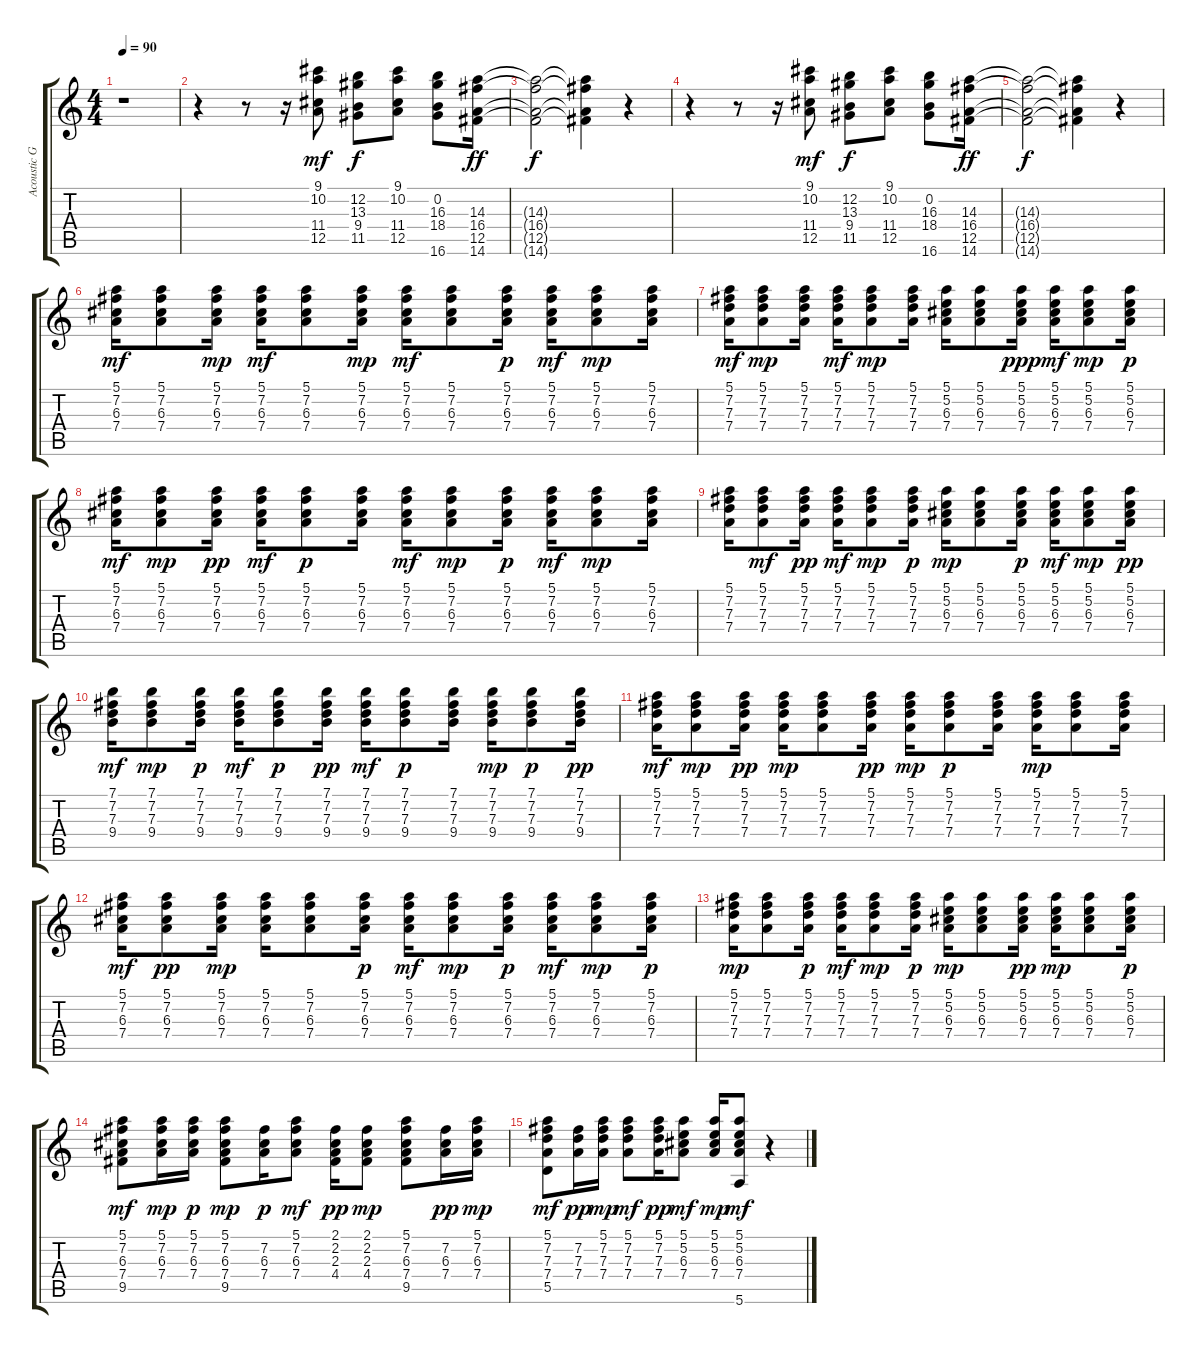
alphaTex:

\track ("Acoustic Guitar 2" "Acoustic G") {instrument acousticguitarsteel}
\staff {score tabs}
\tuning (E4 B3 G3 D3 A2 E2) {hide}
\ts (4 4)
\tempo 90
\clef g2
\ks c
r.1{dy f} |
r.4 r.8 r.16 (9.1 10.2 11.4 12.5).8{dy mf} (12.2 13.3 9.4 11.5).8{dy f} (9.1 10.2 11.4 12.5).8 (0.2 16.3 18.4 16.6).8 (14.3 16.4 12.5 14.6).16{dy ff} |
(14.3{t} 16.4{t} 12.5{t} 14.6{t}).2{dy f} (14.3{t} 16.4{t} 12.5{t} 14.6{t}).4 r.4 |
r.4 r.8 r.16 (9.1 10.2 11.4 12.5).8{dy mf} (12.2 13.3 9.4 11.5).8{dy f} (9.1 10.2 11.4 12.5).8 (0.2 16.3 18.4 16.6).8 (14.3 16.4 12.5 14.6).16{dy ff} |
(14.3{t} 16.4{t} 12.5{t} 14.6{t}).2{dy f} (14.3{t} 16.4{t} 12.5{t} 14.6{t}).4 r.4 |
(5.1 7.2 6.3 7.4).16{dy mf} (5.1 7.2 6.3 7.4).8 (5.1 7.2 6.3 7.4).16{dy mp} (5.1 7.2 6.3 7.4).16{dy mf} (5.1 7.2 6.3 7.4).8 (5.1 7.2 6.3 7.4).16{dy mp} (5.1 7.2 6.3 7.4).16{dy mf} (5.1 7.2 6.3 7.4).8 (5.1 7.2 6.3 7.4).16{dy p} (5.1 7.2 6.3 7.4).16{dy mf} (5.1 7.2 6.3 7.4).8{dy mp} (5.1 7.2 6.3 7.4).16 |
(5.1 7.2 7.3 7.4).16{dy mf} (5.1 7.2 7.3 7.4).8{dy mp} (5.1 7.2 7.3 7.4).16 (5.1 7.2 7.3 7.4).16{dy mf} (5.1 7.2 7.3 7.4).8{dy mp} (5.1 7.2 7.3 7.4).16 (5.1 5.2 6.3 7.4).16 (5.1 5.2 6.3 7.4).8 (5.1 5.2 6.3 7.4).16{dy ppp} (5.1 5.2 6.3 7.4).16{dy mf} (5.1 5.2 6.3 7.4).8{dy mp} (5.1 5.2 6.3 7.4).16{dy p} |
(5.1 7.2 6.3 7.4).16{dy mf} (5.1 7.2 6.3 7.4).8{dy mp} (5.1 7.2 6.3 7.4).16{dy pp} (5.1 7.2 6.3 7.4).16{dy mf} (5.1 7.2 6.3 7.4).8{dy p} (5.1 7.2 6.3 7.4).16 (5.1 7.2 6.3 7.4).16{dy mf} (5.1 7.2 6.3 7.4).8{dy mp} (5.1 7.2 6.3 7.4).16{dy p} (5.1 7.2 6.3 7.4).16{dy mf} (5.1 7.2 6.3 7.4).8{dy mp} (5.1 7.2 6.3 7.4).16 |
(5.1 7.2 7.3 7.4).16 (5.1 7.2 7.3 7.4).8{dy mf} (5.1 7.2 7.3 7.4).16{dy pp} (5.1 7.2 7.3 7.4).16{dy mf} (5.1 7.2 7.3 7.4).8{dy mp} (5.1 7.2 7.3 7.4).16{dy p} (5.1 5.2 6.3 7.4).16{dy mp} (5.1 5.2 6.3 7.4).8 (5.1 5.2 6.3 7.4).16{dy p} (5.1 5.2 6.3 7.4).16{dy mf} (5.1 5.2 6.3 7.4).8{dy mp} (5.1 5.2 6.3 7.4).16{dy pp} |
(7.1 7.2 7.3 9.4).16{dy mf} (7.1 7.2 7.3 9.4).8{dy mp} (7.1 7.2 7.3 9.4).16{dy p} (7.1 7.2 7.3 9.4).16{dy mf} (7.1 7.2 7.3 9.4).8{dy p} (7.1 7.2 7.3 9.4).16{dy pp} (7.1 7.2 7.3 9.4).16{dy mf} (7.1 7.2 7.3 9.4).8{dy p} (7.1 7.2 7.3 9.4).16 (7.1 7.2 7.3 9.4).16{dy mp} (7.1 7.2 7.3 9.4).8{dy p} (7.1 7.2 7.3 9.4).16{dy pp} |
(5.1 7.2 7.3 7.4).16{dy mf} (5.1 7.2 7.3 7.4).8{dy mp} (5.1 7.2 7.3 7.4).16{dy pp} (5.1 7.2 7.3 7.4).16{dy mp} (5.1 7.2 7.3 7.4).8 (5.1 7.2 7.3 7.4).16{dy pp} (5.1 7.2 7.3 7.4).16{dy mp} (5.1 7.2 7.3 7.4).8{dy p} (5.1 7.2 7.3 7.4).16 (5.1 7.2 7.3 7.4).16{dy mp} (5.1 7.2 7.3 7.4).8 (5.1 7.2 7.3 7.4).16 |
(5.1 7.2 6.3 7.4).16{dy mf} (5.1 7.2 6.3 7.4).8{dy pp} (5.1 7.2 6.3 7.4).16{dy mp} (5.1 7.2 6.3 7.4).16 (5.1 7.2 6.3 7.4).8 (5.1 7.2 6.3 7.4).16{dy p} (5.1 7.2 6.3 7.4).16{dy mf} (5.1 7.2 6.3 7.4).8{dy mp} (5.1 7.2 6.3 7.4).16{dy p} (5.1 7.2 6.3 7.4).16{dy mf} (5.1 7.2 6.3 7.4).8{dy mp} (5.1 7.2 6.3 7.4).16{dy p} |
(5.1 7.2 7.3 7.4).16{dy mp} (5.1 7.2 7.3 7.4).8 (5.1 7.2 7.3 7.4).16{dy p} (5.1 7.2 7.3 7.4).16{dy mf} (5.1 7.2 7.3 7.4).8{dy mp} (5.1 7.2 7.3 7.4).16{dy p} (5.1 5.2 6.3 7.4).16{dy mp} (5.1 5.2 6.3 7.4).8 (5.1 5.2 6.3 7.4).16{dy pp} (5.1 5.2 6.3 7.4).16{dy mp} (5.1 5.2 6.3 7.4).8 (5.1 5.2 6.3 7.4).16{dy p} |
(5.1 7.2 6.3 7.4 9.5).8{dy mf} (5.1 7.2 6.3 7.4).16{dy mp} (5.1 7.2 6.3 7.4).16{dy p} (5.1 7.2 6.3 7.4 9.5).8{dy mp} (7.2 6.3 7.4).16{dy p} (5.1 7.2 6.3 7.4).8{dy mf} (2.1 2.2 2.3 4.4).16{dy pp} (2.1 2.2 2.3 4.4).8{dy mp} (5.1 7.2 6.3 7.4 9.5).8 (7.2 6.3 7.4).16{dy pp} (5.1 7.2 6.3 7.4).16{dy mp} |
(5.1 7.2 7.3 7.4 5.5).8{dy mf} (7.2 7.3 7.4).16{dy pp} (5.1 7.2 7.3 7.4).16{dy mp} (5.1 7.2 7.3 7.4).8{dy mf} (5.1 7.2 7.3 7.4).16{dy pp} (5.1 5.2 6.3 7.4).8{dy mf} (5.1 5.2 6.3 7.4).16{dy mp} (5.1 5.2 6.3 7.4 5.6).8{dy mf} r.4
